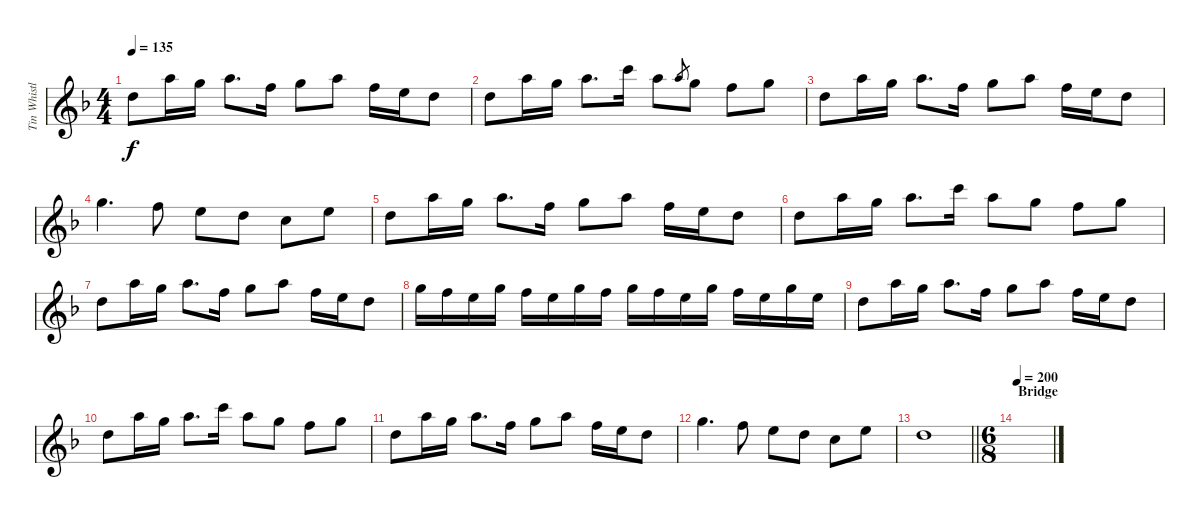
\track ("Tin Whistle" "Tin Whistl") {instrument piccolo}
\staff {score}
\tuning (E4 B3 G3 D3 A2 D2) {hide}
\ts (4 4)
\tempo 135
\clef g2
\ks dminor
15.2.8{dy f} 17.1.16 15.1.16 17.1.8{d} 18.2.16 15.1.8 17.1.8 18.2.16 17.2.16 15.2.8 |
15.2.8 17.1.16 15.1.16 17.1.8{d} 20.1.16 17.1.8 17.1.8{gr} 15.1.8 13.1.8 15.1.8 |
15.2.8 17.1.16 15.1.16 17.1.8{d} 18.2.16 15.1.8 17.1.8 18.2.16 17.2.16 15.2.8 |
15.1.4{d} 13.1.8 12.1.8 10.1.8 8.1.8 12.1.8 |
10.1.8 17.1.16 15.1.16 17.1.8{d} 18.2.16 15.1.8 17.1.8 18.2.16 17.2.16 15.2.8 |
15.2.8 17.1.16 15.1.16 17.1.8{d} 20.1.16 17.1.8 15.1.8 13.1.8 15.1.8 |
15.2.8 17.1.16 15.1.16 17.1.8{d} 18.2.16 15.1.8 17.1.8 18.2.16 17.2.16 15.2.8 |
15.1.16 13.1.16 12.1.16 15.1.16 13.1.16 12.1.16 15.1.16 13.1.16 15.1.16 13.1.16 12.1.16 15.1.16 13.1.16 12.1.16 15.1.16 12.1.16 |
10.1.8 17.1.16 15.1.16 17.1.8{d} 18.2.16 15.1.8 17.1.8 18.2.16 17.2.16 15.2.8 |
15.2.8 17.1.16 15.1.16 17.1.8{d} 20.1.16 17.1.8 15.1.8 13.1.8 15.1.8 |
15.2.8 17.1.16 15.1.16 17.1.8{d} 18.2.16 15.1.8 17.1.8 18.2.16 17.2.16 15.2.8 |
15.1.4{d} 13.1.8 12.1.8 10.1.8 8.1.8 12.1.8 |
\barLineRight lightlight
10.1.1 |
\ts (6 8)
\section ("" "Bridge")
\tempo 200
